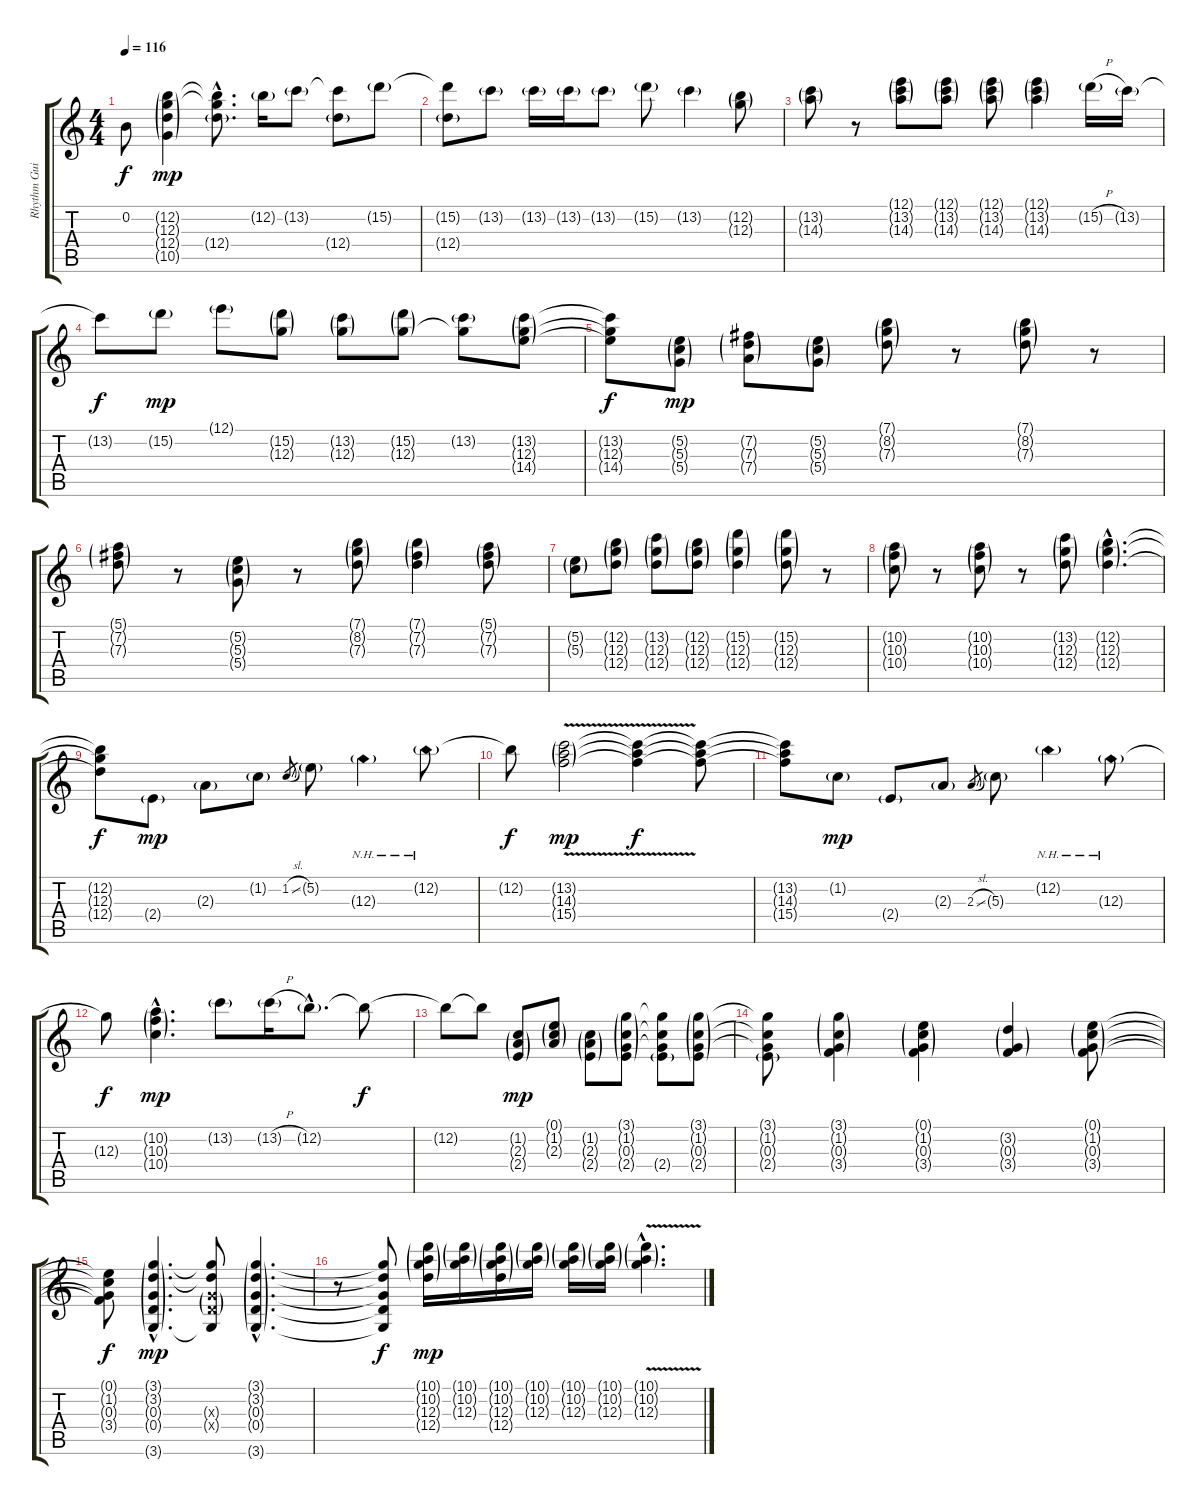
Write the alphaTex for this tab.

\track ("Rhythm Guitar 2 Echo" "Rhythm Gui") {instrument overdrivenguitar}
\staff {score tabs}
\tuning (E4 B3 G3 D3 A2 E2) {hide}
\ts (4 4)
\tempo 116
\clef g2
\ks c
0.2.8{dy f} (12.2{g} 12.3{g} 12.4{g} 10.5{g}).4{dy mp} (12.2{hac t} 12.3{hac t} 12.4{g hac}).8{d} 12.2{g}.16 13.2{g}.8 (13.2{t} 12.4{g}).8 15.2{g}.8 |
(15.2{t} 12.4{g}).8 13.2{g}.8 13.2{g}.16 13.2{g}.16 13.2{g}.8 15.2{g}.8 13.2{g}.4 (12.2{g} 12.3{g}).8 |
(13.2{g} 14.3{g}).8 r.8 (12.1{g} 13.2{g} 14.3{g}).8 (12.1{g} 13.2{g} 14.3{g}).8 (12.1{g} 13.2{g} 14.3{g}).8 (12.1{g} 13.2{g} 14.3{g}).4 15.2{h g}.16 13.2{g}.16 |
13.2{t}.8{dy f} 15.2{g}.8{dy mp} 12.1{g}.8 (15.2{g} 12.3{g}).8 (13.2{g} 12.3{g}).8 (15.2{g} 12.3{g}).8 (13.2{g} 12.3{t}).8 (13.2{g} 12.3{g} 14.4{g}).8 |
(13.2{t} 12.3{t} 14.4{t}).8{dy f} (5.2{g} 5.3{g} 5.4{g}).8{dy mp} (7.2{g} 7.3{g} 7.4{g}).8 (5.2{g} 5.3{g} 5.4{g}).8 (7.1{g} 8.2{g} 7.3{g}).8 r.8 (7.1{g} 8.2{g} 7.3{g}).8 r.8 |
(5.1{g} 7.2{g} 7.3{g}).8 r.8 (5.2{g} 5.3{g} 5.4{g}).8 r.8 (7.1{g} 8.2{g} 7.3{g}).8 (7.1{g} 7.2{g} 7.3{g}).4 (5.1{g} 7.2{g} 7.3{g}).8 |
(5.2{g} 5.3{g}).8 (12.2{g} 12.3{g} 12.4{g}).8 (13.2{g} 12.3{g} 12.4{g}).8 (12.2{g} 12.3{g} 12.4{g}).8 (15.2{g} 12.3{g} 12.4{g}).4 (15.2{g} 12.3{g} 12.4{g}).8 r.8 |
(10.2{g} 10.3{g} 10.4{g}).8 r.8 (10.2{g} 10.3{g} 10.4{g}).8 r.8 (13.2{g} 12.3{g} 12.4{g}).8 (12.2{g hac} 12.3{g hac} 12.4{g hac}).4{d} |
(12.2{t} 12.3{t} 12.4{t}).8{dy f} 2.4{g}.8{dy mp} 2.3{g}.8 1.2{g}.8 1.2{sl}.8{gr} 5.2{g}.8 12.3{nh g}.4 12.2{nh g}.8 |
12.2{t}.8{dy f} (13.2{v g} 14.3{v g} 15.4{v g}).2{dy mp} (13.2{t} 14.3{t} 15.4{t}).4{dy f} (13.2{t} 14.3{t} 15.4{t}).8 |
(13.2{t} 14.3{t} 15.4{t}).8 1.2{g}.8{dy mp} 2.4{g}.8 2.3{g}.8 2.3{sl}.8{gr} 5.3{g}.8 12.2{nh g}.4 12.3{nh g}.8 |
12.3{t}.8{dy f} (10.2{g hac} 10.3{g hac} 10.4{g hac}).4{d dy mp} 13.2{g}.8 13.2{h g}.16 12.2{g hac}.8{d} 12.2{t}.8{dy f} |
12.2{t}.8 12.2{t}.8 (1.2{g} 2.3{g} 2.4{g}).8{dy mp} (0.1{g} 1.2{g} 2.3{g}).8 (1.2{g} 2.3{g} 2.4{g}).8 (3.1{g} 1.2{g} 0.3{g} 2.4{g}).8 (3.1{t} 1.2{t} 0.3{t} 2.4{g}).8 (3.1{g} 1.2{g} 0.3{g} 2.4{g}).8 |
(3.1{t} 1.2{t} 0.3{t} 2.4{g}).8 (3.1{g} 1.2{g} 0.3{g} 3.4{g}).4 (0.1{g} 1.2{g} 0.3{g} 3.4{g}).4 (3.2{g} 0.3{g} 3.4{g}).4 (0.1{g} 1.2{g} 0.3{g} 3.4{g}).8 |
(0.1{t} 1.2{t} 0.3{t} 3.4{t}).8{dy f} (3.1{g hac} 3.2{g hac} 0.3{g hac} 0.4{g hac} 3.6{g hac}).4{d dy mp} (3.1{t} 3.2{t} 0.3{g x} 0.4{g x} 3.6{t}).8 (3.1{g hac} 3.2{g hac} 0.3{g hac} 0.4{g hac} 3.6{g hac}).4{d} |
r.8 (3.1{t} 3.2{t} 0.3{t} 0.4{t} 3.6{t}).8{dy f} (10.1{g} 10.2{g} 12.3{g} 12.4{g}).16{dy mp} (10.1{g} 10.2{g} 12.3{g}).16 (10.1{g} 10.2{g} 12.3{g} 12.4{g}).16 (10.1{g} 10.2{g} 12.3{g}).16 (10.1{g} 10.2{g} 12.3{g}).16 (10.1{g} 10.2{g} 12.3{g}).16 (10.1{v g hac} 10.2{v g hac} 12.3{v g hac}).4{d}
